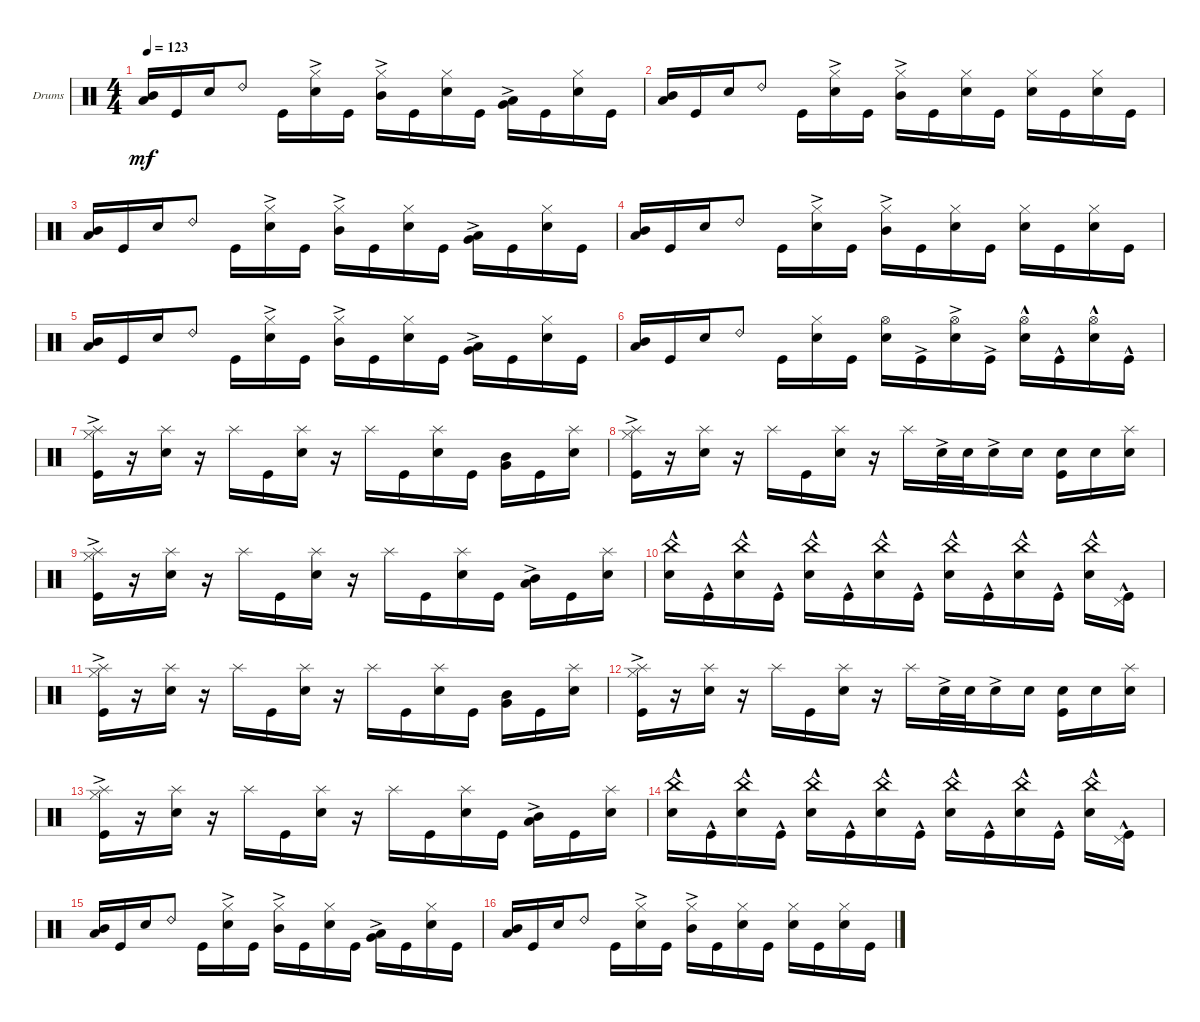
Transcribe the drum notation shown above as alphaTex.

\bracketExtendMode groupsimilarinstruments
\firstSystemTrackNameOrientation horizontal
\otherSystemsTrackNameOrientation horizontal
\track ("Andrew Forsman" "Drums") {instrument percussion}
\staff {score}
\articulation defaults
\ts (4 4)
\tempo 123
\clef neutral
\ks c
("Low Tom (hit)" "Mid Tom (hit)").16{dy mf} "Kick (hit)".16 "Snare (hit) 2".16 "Ride (bell) 2".8 "Kick (hit)".16 ("Snare (hit) 2"{ac} "Hi-Hat (closed)").16 "Kick (hit)".16 ("Hi-Hat (closed)" "Mid Tom (hit)"{ac}).16 "Kick (hit)".16 ("Snare (hit) 2" "Hi-Hat (closed)").16 "Kick (hit)".16 ("Very Low Tom (hit)"{ac} "Low Tom (hit)"{ac}).16 "Kick (hit)".16 ("Hi-Hat (closed)" "Snare (hit) 2").16 "Kick (hit)".16 |
("Low Tom (hit)" "Mid Tom (hit)").16 "Kick (hit)".16 "Snare (hit) 2".16 "Ride (bell) 2".8 "Kick (hit)".16 ("Snare (hit) 2"{ac} "Hi-Hat (closed)").16 "Kick (hit)".16 ("Hi-Hat (closed)" "Mid Tom (hit)"{ac}).16 "Kick (hit)".16 ("Snare (hit) 2" "Hi-Hat (closed)").16 "Kick (hit)".16 ("Snare (hit) 2" "Hi-Hat (closed)").16 "Kick (hit)".16 ("Hi-Hat (closed)" "Snare (hit) 2").16 "Kick (hit)".16 |
("Low Tom (hit)" "Mid Tom (hit)").16 "Kick (hit)".16 "Snare (hit) 2".16 "Ride (bell) 2".8 "Kick (hit)".16 ("Snare (hit) 2"{ac} "Hi-Hat (closed)").16 "Kick (hit)".16 ("Hi-Hat (closed)" "Mid Tom (hit)"{ac}).16 "Kick (hit)".16 ("Snare (hit) 2" "Hi-Hat (closed)").16 "Kick (hit)".16 ("Very Low Tom (hit)"{ac} "Low Tom (hit)"{ac}).16 "Kick (hit)".16 ("Hi-Hat (closed)" "Snare (hit) 2").16 "Kick (hit)".16 |
("Low Tom (hit)" "Mid Tom (hit)").16 "Kick (hit)".16 "Snare (hit) 2".16 "Ride (bell) 2".8 "Kick (hit)".16 ("Snare (hit) 2"{ac} "Hi-Hat (closed)").16 "Kick (hit)".16 ("Hi-Hat (closed)" "Mid Tom (hit)"{ac}).16 "Kick (hit)".16 ("Snare (hit) 2" "Hi-Hat (closed)").16 "Kick (hit)".16 ("Snare (hit) 2" "Hi-Hat (closed)").16 "Kick (hit)".16 ("Hi-Hat (closed)" "Snare (hit) 2").16 "Kick (hit)".16 |
("Low Tom (hit)" "Mid Tom (hit)").16 "Kick (hit)".16 "Snare (hit) 2".16 "Ride (bell) 2".8 "Kick (hit)".16 ("Snare (hit) 2"{ac} "Hi-Hat (closed)").16 "Kick (hit)".16 ("Hi-Hat (closed)" "Mid Tom (hit)"{ac}).16 "Kick (hit)".16 ("Snare (hit) 2" "Hi-Hat (closed)").16 "Kick (hit)".16 ("Very Low Tom (hit)"{ac} "Low Tom (hit)"{ac}).16 "Kick (hit)".16 ("Hi-Hat (closed)" "Snare (hit) 2").16 "Kick (hit)".16 |
("Low Tom (hit)" "Mid Tom (hit)").16 "Kick (hit)".16 "Snare (hit) 2".16 "Ride (bell) 2".8 "Kick (hit)".16 ("Snare (hit) 2" "Hi-Hat (closed)").16 "Kick (hit)".16 ("Snare (hit) 2" "Hi-Hat (open)").16 "Kick (hit)"{ac}.16 ("Snare (hit) 2"{ac} "Hi-Hat (open)").16 "Kick (hit)"{ac}.16 ("Snare (hit) 2"{hac} "Hi-Hat (open)").16 "Kick (hit)"{hac}.16 ("Hi-Hat (open)" "Snare (hit) 2"{hac}).16 "Kick (hit)"{hac}.16 |
("Splash (hit)" "Kick (hit)"{ac} "Hi-Hat (closed)").16 r.16 ("Snare (hit) 2" "Splash (hit)").16 r.16 "Splash (hit)".16 "Kick (hit)".16 ("Snare (hit) 2" "Splash (hit)").16 r.16 "Splash (hit)".16 "Kick (hit)".16 ("Splash (hit)" "Snare (hit) 2").16 "Kick (hit)".16 ("Mid Tom (hit)" "Very Low Tom (hit)").16 "Kick (hit)".16 ("Snare (hit) 2" "Splash (hit)").16 |
("Splash (hit)" "Kick (hit)"{ac} "Hi-Hat (closed)").16 r.16 ("Snare (hit) 2" "Splash (hit)").16 r.16 "Splash (hit)".16 "Kick (hit)".16 ("Snare (hit) 2" "Splash (hit)").16 r.16 "Splash (hit)".16 "Snare (hit) 2"{ac}.32 "Snare (hit) 2".32 "Snare (hit) 2"{ac}.16 "Snare (hit) 2".16 ("Kick (hit)" "Snare (hit) 2").16 "Snare (hit) 2".16 ("Splash (hit)" "Snare (hit) 2").16 |
("Splash (hit)" "Kick (hit)"{ac} "Hi-Hat (closed)").16 r.16 ("Snare (hit) 2" "Splash (hit)").16 r.16 "Splash (hit)".16 "Kick (hit)".16 ("Snare (hit) 2" "Splash (hit)").16 r.16 "Splash (hit)".16 "Kick (hit)".16 ("Splash (hit)" "Snare (hit) 2").16 "Kick (hit)".16 ("Mid Tom (hit)"{ac} "Low Tom (hit)"{ac}).16 "Kick (hit)".16 ("Snare (hit) 2" "Splash (hit)").16 |
("Snare (hit) 2"{hac} "China (hit)"{hac}).16 "Kick (hit)"{hac}.16 ("Snare (hit) 2"{hac} "China (hit)"{hac}).16 "Kick (hit)"{hac}.16 ("Snare (hit) 2"{hac} "China (hit)"{hac}).16 "Kick (hit)"{hac}.16 ("Snare (hit) 2"{hac} "China (hit)"{hac}).16 "Kick (hit)"{hac}.16 ("Snare (hit) 2"{hac} "China (hit)"{hac}).16 "Kick (hit)"{hac}.16 ("Snare (hit) 2"{hac} "China (hit)"{hac}).16 "Kick (hit)"{hac}.16 ("Snare (hit) 2"{hac} "China (hit)").16 ("Kick (hit)"{hac} "Pedal Hi-Hat (hit)").16 |
("Splash (hit)" "Kick (hit)"{ac} "Hi-Hat (closed)").16 r.16 ("Snare (hit) 2" "Splash (hit)").16 r.16 "Splash (hit)".16 "Kick (hit)".16 ("Snare (hit) 2" "Splash (hit)").16 r.16 "Splash (hit)".16 "Kick (hit)".16 ("Splash (hit)" "Snare (hit) 2").16 "Kick (hit)".16 ("Mid Tom (hit)" "Very Low Tom (hit)").16 "Kick (hit)".16 ("Snare (hit) 2" "Splash (hit)").16 |
("Splash (hit)" "Kick (hit)"{ac} "Hi-Hat (closed)").16 r.16 ("Snare (hit) 2" "Splash (hit)").16 r.16 "Splash (hit)".16 "Kick (hit)".16 ("Snare (hit) 2" "Splash (hit)").16 r.16 "Splash (hit)".16 "Snare (hit) 2"{ac}.32 "Snare (hit) 2".32 "Snare (hit) 2"{ac}.16 "Snare (hit) 2".16 ("Kick (hit)" "Snare (hit) 2").16 "Snare (hit) 2".16 ("Splash (hit)" "Snare (hit) 2").16 |
("Splash (hit)" "Kick (hit)"{ac} "Hi-Hat (closed)").16 r.16 ("Snare (hit) 2" "Splash (hit)").16 r.16 "Splash (hit)".16 "Kick (hit)".16 ("Snare (hit) 2" "Splash (hit)").16 r.16 "Splash (hit)".16 "Kick (hit)".16 ("Splash (hit)" "Snare (hit) 2").16 "Kick (hit)".16 ("Mid Tom (hit)"{ac} "Low Tom (hit)"{ac}).16 "Kick (hit)".16 ("Snare (hit) 2" "Splash (hit)").16 |
("Snare (hit) 2"{hac} "China (hit)"{hac}).16 "Kick (hit)"{hac}.16 ("Snare (hit) 2"{hac} "China (hit)"{hac}).16 "Kick (hit)"{hac}.16 ("Snare (hit) 2"{hac} "China (hit)"{hac}).16 "Kick (hit)"{hac}.16 ("Snare (hit) 2"{hac} "China (hit)"{hac}).16 "Kick (hit)"{hac}.16 ("Snare (hit) 2"{hac} "China (hit)"{hac}).16 "Kick (hit)"{hac}.16 ("Snare (hit) 2"{hac} "China (hit)"{hac}).16 "Kick (hit)"{hac}.16 ("Snare (hit) 2"{hac} "China (hit)").16 ("Kick (hit)"{hac} "Pedal Hi-Hat (hit)").16 |
("Low Tom (hit)" "Mid Tom (hit)").16 "Kick (hit)".16 "Snare (hit) 2".16 "Ride (bell) 2".8 "Kick (hit)".16 ("Snare (hit) 2"{ac} "Hi-Hat (closed)").16 "Kick (hit)".16 ("Hi-Hat (closed)" "Mid Tom (hit)"{ac}).16 "Kick (hit)".16 ("Snare (hit) 2" "Hi-Hat (closed)").16 "Kick (hit)".16 ("Very Low Tom (hit)"{ac} "Low Tom (hit)"{ac}).16 "Kick (hit)".16 ("Hi-Hat (closed)" "Snare (hit) 2").16 "Kick (hit)".16 |
("Low Tom (hit)" "Mid Tom (hit)").16 "Kick (hit)".16 "Snare (hit) 2".16 "Ride (bell) 2".8 "Kick (hit)".16 ("Snare (hit) 2"{ac} "Hi-Hat (closed)").16 "Kick (hit)".16 ("Hi-Hat (closed)" "Mid Tom (hit)"{ac}).16 "Kick (hit)".16 ("Snare (hit) 2" "Hi-Hat (closed)").16 "Kick (hit)".16 ("Snare (hit) 2" "Hi-Hat (closed)").16 "Kick (hit)".16 ("Hi-Hat (closed)" "Snare (hit) 2").16 "Kick (hit)".16
